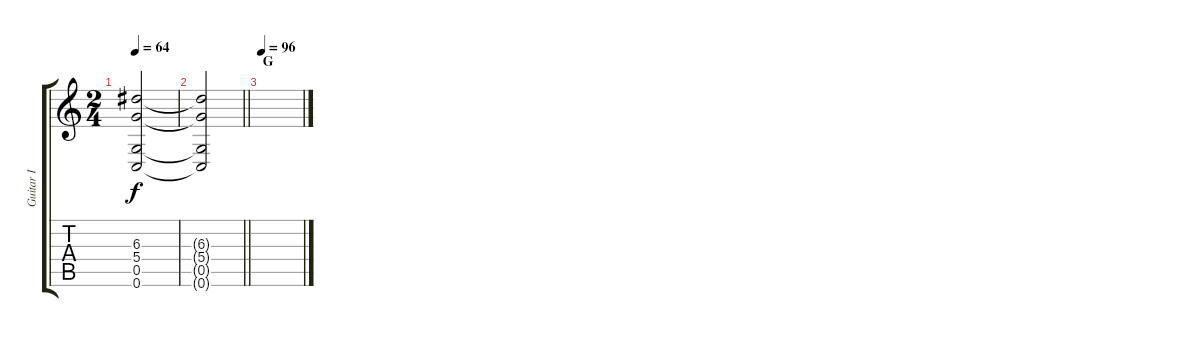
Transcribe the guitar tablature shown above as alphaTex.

\track ("Guitar I" "Guitar I") {instrument overdrivenguitar}
\staff {score tabs}
\tuning (G4 E4 A3 D3 G2 C2) {hide}
\ts (2 4)
\tempo 64
\clef g2
\ks c
(6.3{t} 5.4{t} 0.5{t} 0.6{t}).2{dy f} |
\barLineRight lightlight
(6.3{t} 5.4{t} 0.5{t} 0.6{t}).2 |
\section ("" "G")
\tempo 96
